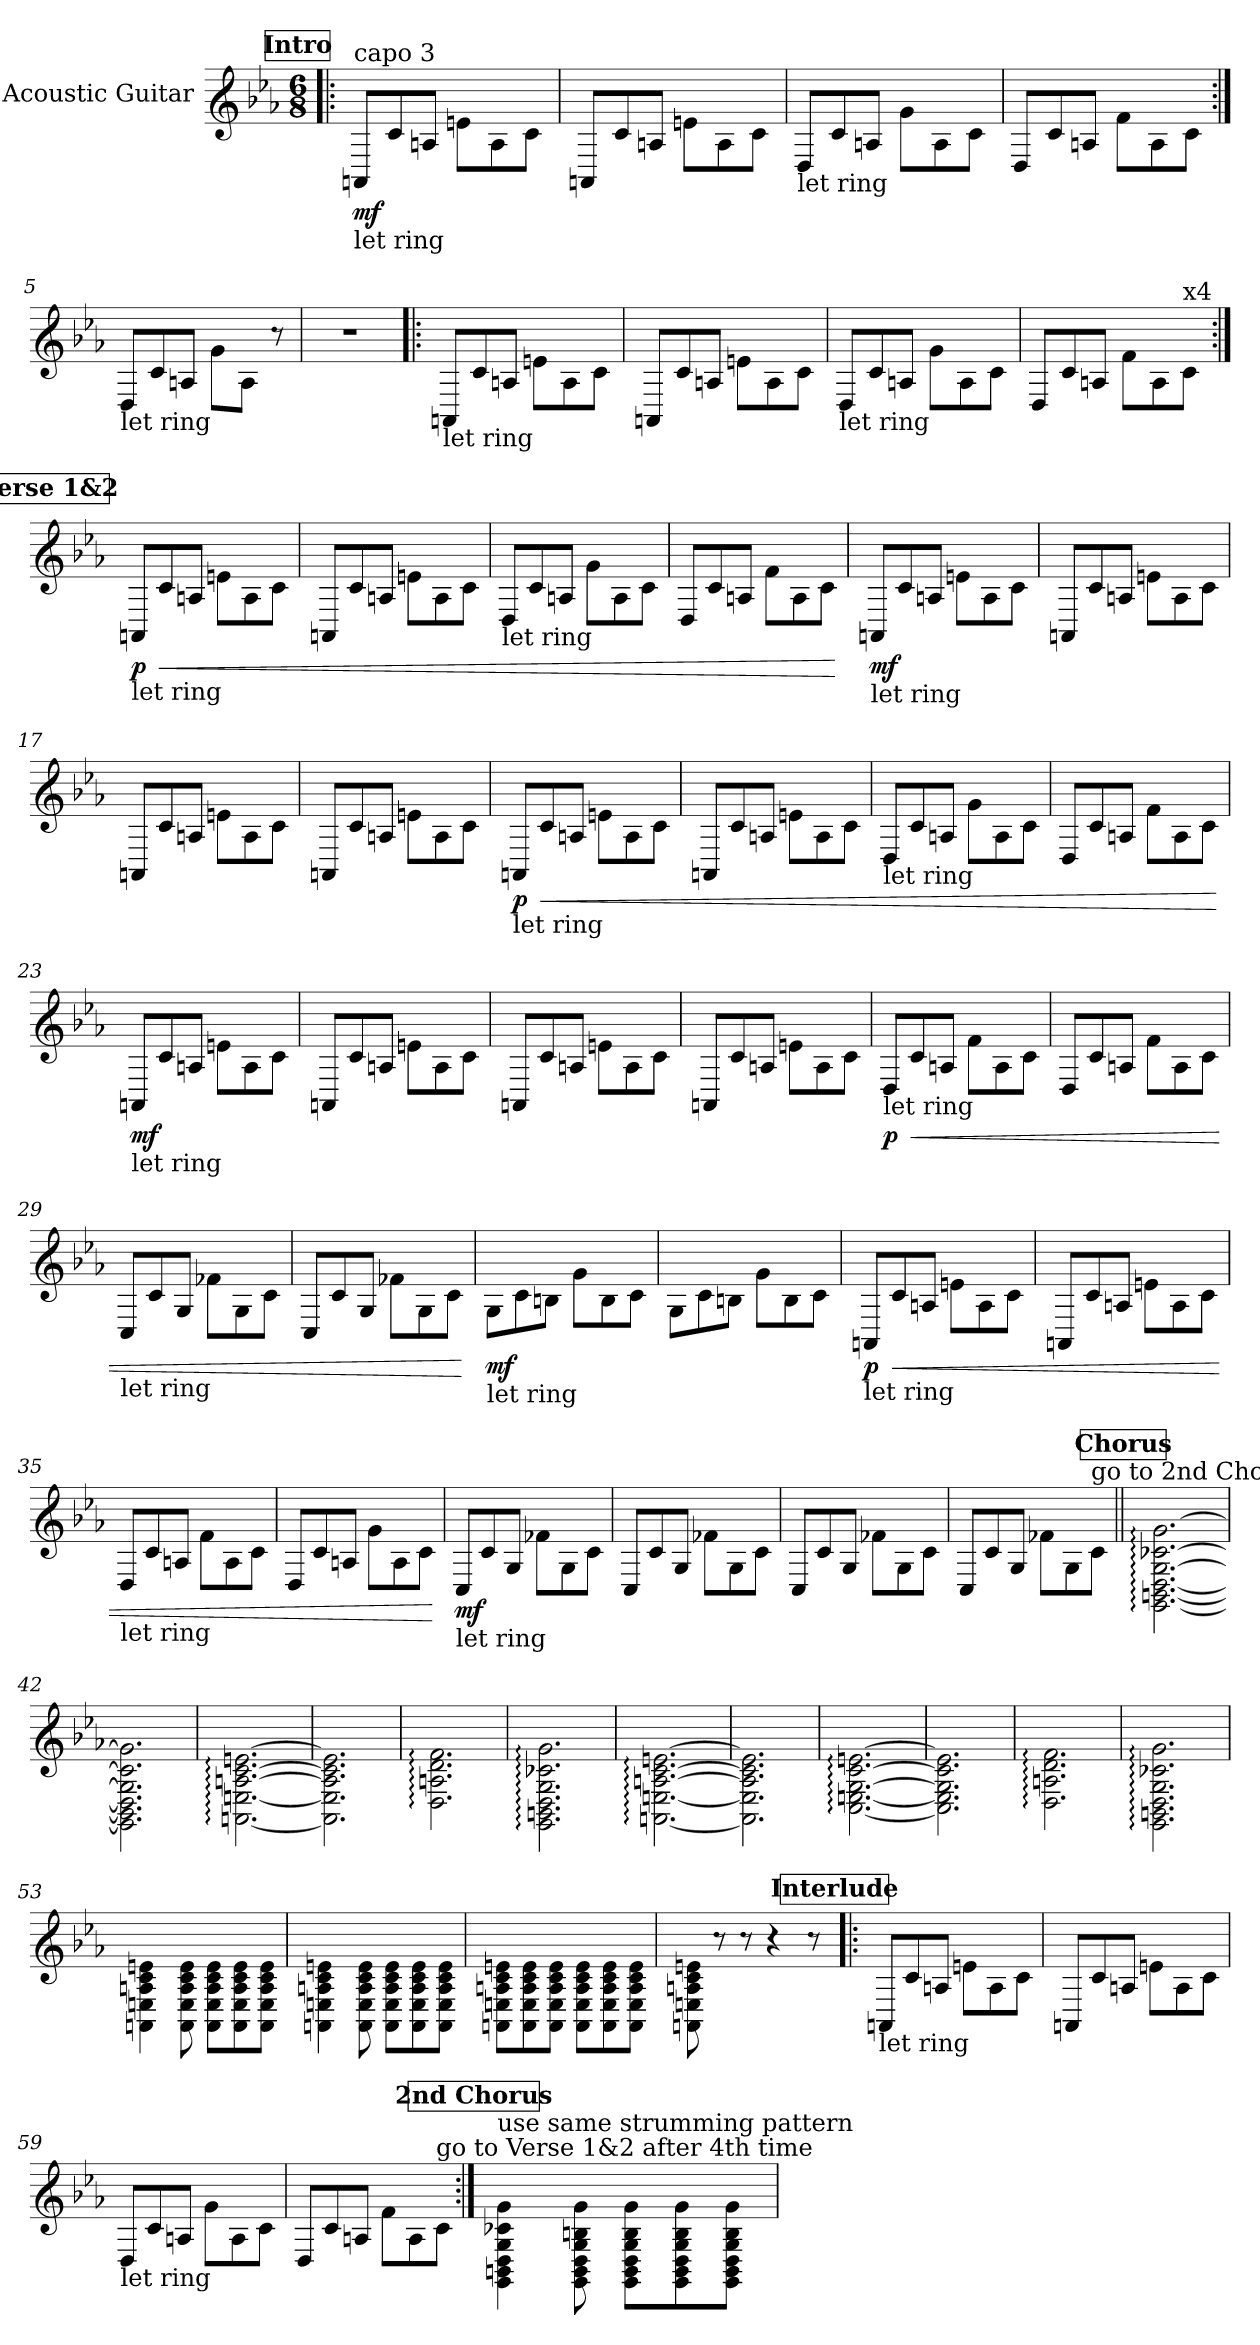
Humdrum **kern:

**kern	**dynam
*part1	*part1
*staff1	*staff1
*I"Acoustic Guitar	*
*I'Guit.	*
*stria6	*
*	*
*k[b-e-a-]	*
*M6/8	*
*MM174	*
!!LO:REH:place=s1:a:B:fs=14:t=Intro
=1!|:	=1!|:
!LO:TX:a:t=capo 3	!
!LO:TX:b:t=let ring	!
!	!LO:DY:b
8AA/L	mf
8c/	.
8A/J	.
8e\L	.
8A\	.
8c\J	.
=2	=2
8AA/L	.
8c/	.
8A/J	.
8e\L	.
8A\	.
8c\J	.
=3	=3
!LO:TX:b:t=let ring	!
8D/L	.
8c/	.
8A/J	.
8g\L	.
8A\	.
8c\J	.
=4	=4
8D/L	.
8c/	.
8A/J	.
8f\L	.
8A\	.
8c\J	.
=5:|!	=5:|!
!LO:TX:b:t=let ring	!
8D/L	.
8c/	.
8A/J	.
8g\L	.
8A\J	.
8r	.
=6	=6
2.r	.
!!LO:LB:g=z
=7!|:	=7!|:
!LO:TX:b:t=let ring	!
8AA/L	.
8c/	.
8A/J	.
8e\L	.
8A\	.
8c\J	.
=8	=8
8AA/L	.
8c/	.
8A/J	.
8e\L	.
8A\	.
8c\J	.
=9	=9
!LO:TX:b:t=let ring	!
8D/L	.
8c/	.
8A/J	.
8g\L	.
8A\	.
8c\J	.
=10	=10
8D/L	.
8c/	.
8A/J	.
8f\L	.
8A\	.
!LO:TX:t=x4	!
8c\J	.
!!LO:REH:place=s1:a:B:fs=14:t=Verse 1&2
=11:|!	=11:|!
!LO:TX:b:t=let ring	!
!	!LO:DY:b
8AA/L	p
!	!LO:HP:b
8c/	<
8A/J	.
8e\L	.
8A\	.
8c\J	.
=12	=12
8AA/L	.
8c/	.
8A/J	.
8e\L	.
8A\	.
8c\J	.
!!LO:LB:g=z
=13	=13
!LO:TX:b:t=let ring	!
8D/L	.
8c/	.
8A/J	.
8g\L	.
8A\	.
8c\J	.
=14	=14
8D/L	.
8c/	.
8A/J	.
8f\L	.
8A\	.
8c\J	.
.	[
=15	=15
!LO:TX:b:t=let ring	!
!	!LO:DY:b
8AA/L	mf
8c/	.
8A/J	.
8e\L	.
8A\	.
8c\J	.
=16	=16
8AA/L	.
8c/	.
8A/J	.
8e\L	.
8A\	.
8c\J	.
=17	=17
8AA/L	.
8c/	.
8A/J	.
8e\L	.
8A\	.
8c\J	.
=18	=18
8AA/L	.
8c/	.
8A/J	.
8e\L	.
8A\	.
8c\J	.
!!LO:LB:g=z
=19	=19
!LO:TX:b:t=let ring	!
!	!LO:DY:b
8AA/L	p
!	!LO:HP:b
8c/	<
8A/J	.
8e\L	.
8A\	.
8c\J	.
=20	=20
8AA/L	.
8c/	.
8A/J	.
8e\L	.
8A\	.
8c\J	.
=21	=21
!LO:TX:b:t=let ring	!
8D/L	.
8c/	.
8A/J	.
8g\L	.
8A\	.
8c\J	.
=22	=22
8D/L	.
8c/	.
8A/J	.
8f\L	.
8A\	.
8c\J	.
.	[
=23	=23
!LO:TX:b:t=let ring	!
!	!LO:DY:b
8AA/L	mf
8c/	.
8A/J	.
8e\L	.
8A\	.
8c\J	.
=24	=24
8AA/L	.
8c/	.
8A/J	.
8e\L	.
8A\	.
8c\J	.
!!LO:LB:g=z
=25	=25
8AA/L	.
8c/	.
8A/J	.
8e\L	.
8A\	.
8c\J	.
=26	=26
8AA/L	.
8c/	.
8A/J	.
8e\L	.
8A\	.
8c\J	.
=27	=27
!LO:TX:b:t=let ring	!
!	!LO:DY:b
8D/L	p
!	!LO:HP:b
8c/	<
8A/J	.
8f\L	.
8A\	.
8c\J	.
=28	=28
8D/L	.
8c/	.
8A/J	.
8f\L	.
8A\	.
8c\J	.
=29	=29
!LO:TX:b:t=let ring	!
8C/L	.
8c/	.
8G/J	.
8f-\L	.
8G\	.
8c\J	.
=30	=30
8C/L	.
8c/	.
8G/J	.
8f-\L	.
8G\	.
8c\J	.
.	[
!!LO:LB:g=z
=31	=31
!LO:TX:b:t=let ring	!
!	!LO:DY:b
8G\L	mf
8c\	.
8B\J	.
8g\L	.
8B\	.
8c\J	.
=32	=32
8G\L	.
8c\	.
8B\J	.
8g\L	.
8B\	.
8c\J	.
=33	=33
!LO:TX:b:t=let ring	!
!	!LO:DY:b
8AA/L	p
!	!LO:HP:b
8c/	<
8A/J	.
8e\L	.
8A\	.
8c\J	.
=34	=34
8AA/L	.
8c/	.
8A/J	.
8e\L	.
8A\	.
8c\J	.
=35	=35
!LO:TX:b:t=let ring	!
8D/L	.
8c/	.
8A/J	.
8f\L	.
8A\	.
8c\J	.
=36	=36
8D/L	.
8c/	.
8A/J	.
8g\L	.
8A\	.
8c\J	.
.	[
!!LO:LB:g=z
=37	=37
!LO:TX:b:t=let ring	!
!	!LO:DY:b
8C/L	mf
8c/	.
8G/J	.
8f-\L	.
8G\	.
8c\J	.
=38	=38
8C/L	.
8c/	.
8G/J	.
8f-\L	.
8G\	.
8c\J	.
=39	=39
8C/L	.
8c/	.
8G/J	.
8f-\L	.
8G\	.
8c\J	.
=40	=40
8C/L	.
8c/	.
8G/J	.
8f-\L	.
8G\	.
!LO:TX:a:t=go to 2nd Chours 2nd time	!
8c\J	.
!!LO:REH:place=s1:a:B:fs=14:t=Chorus
=41||	=41||
[2.GG\: [2.BB\: [2.D\: [2.G\: [2.c-\: [2.g\:	.
=42	=42
2.GG\] 2.BB\] 2.D\] 2.G\] 2.c-\] 2.g\]	.
=43	=43
[2.AA\: [2.E\: [2.A\: [2.c\: [2.e\:	.
=44	=44
2.AA\] 2.E\] 2.A\] 2.c\] 2.e\]	.
=45	=45
2.D\: 2.A\: 2.d\: 2.f\:	.
!!LO:PB:g=z
=46	=46
2.GG\: 2.BB\: 2.D\: 2.G\: 2.c-\: 2.g\:	.
=47	=47
[2.AA\: [2.E\: [2.A\: [2.c\: [2.e\:	.
=48	=48
2.AA\] 2.E\] 2.A\] 2.c\] 2.e\]	.
=49	=49
[2.C\: [2.E\: [2.G\: [2.c\: [2.e\:	.
=50	=50
2.C\] 2.E\] 2.G\] 2.c\] 2.e\]	.
=51	=51
2.D\: 2.A\: 2.d\: 2.f\:	.
=52	=52
2.GG\: 2.BB\: 2.D\: 2.G\: 2.c-\: 2.g\:	.
=53	=53
4AA\ 4E\ 4A\ 4c\ 4e\	.
8AA\ 8E\ 8A\ 8c\ 8e\	.
8AA\ 8E\ 8A\ 8c\ 8e\L	.
8AA\ 8E\ 8A\ 8c\ 8e\	.
8AA\ 8E\ 8A\ 8c\ 8e\J	.
=54	=54
4AA\ 4E\ 4A\ 4c\ 4e\	.
8AA\ 8E\ 8A\ 8c\ 8e\	.
8AA\ 8E\ 8A\ 8c\ 8e\L	.
8AA\ 8E\ 8A\ 8c\ 8e\	.
8AA\ 8E\ 8A\ 8c\ 8e\J	.
=55	=55
8AA\ 8E\ 8A\ 8c\ 8e\L	.
8AA\ 8E\ 8A\ 8c\ 8e\	.
8AA\ 8E\ 8A\ 8c\ 8e\J	.
8AA\ 8E\ 8A\ 8c\ 8e\L	.
8AA\ 8E\ 8A\ 8c\ 8e\	.
8AA\ 8E\ 8A\ 8c\ 8e\J	.
!!LO:LB:g=z
=56	=56
8AA\ 8E\ 8A\ 8c\ 8e\	.
8r	.
8r	.
4r	.
8r	.
!!LO:REH:place=s1:a:B:fs=14:t=Interlude
=57!|:	=57!|:
!LO:TX:b:t=let ring	!
8AA/L	.
8c/	.
8A/J	.
8e\L	.
8A\	.
8c\J	.
=58	=58
8AA/L	.
8c/	.
8A/J	.
8e\L	.
8A\	.
8c\J	.
=59	=59
!LO:TX:b:t=let ring	!
8D/L	.
8c/	.
8A/J	.
8g\L	.
8A\	.
8c\J	.
=60	=60
8D/L	.
8c/	.
8A/J	.
8f\L	.
8A\	.
!LO:TX:a:t=go to Verse 1&2 after 4th time	!
8c\J	.
!!LO:REH:place=s1:a:B:fs=14:t=2nd Chorus
=61:|!	=61:|!
!LO:TX:a:t=use same strumming pattern	!
4GG\ 4BB\ 4D\ 4G\ 4c-\ 4g\	.
8GG\ 8BB\ 8D\ 8G\ 8B\ 8g\	.
8GG\ 8BB\ 8D\ 8G\ 8B\ 8g\L	.
8GG\ 8BB\ 8D\ 8G\ 8B\ 8g\	.
8GG\ 8BB\ 8D\ 8G\ 8B\ 8g\J	.
=	=
*-	*-
